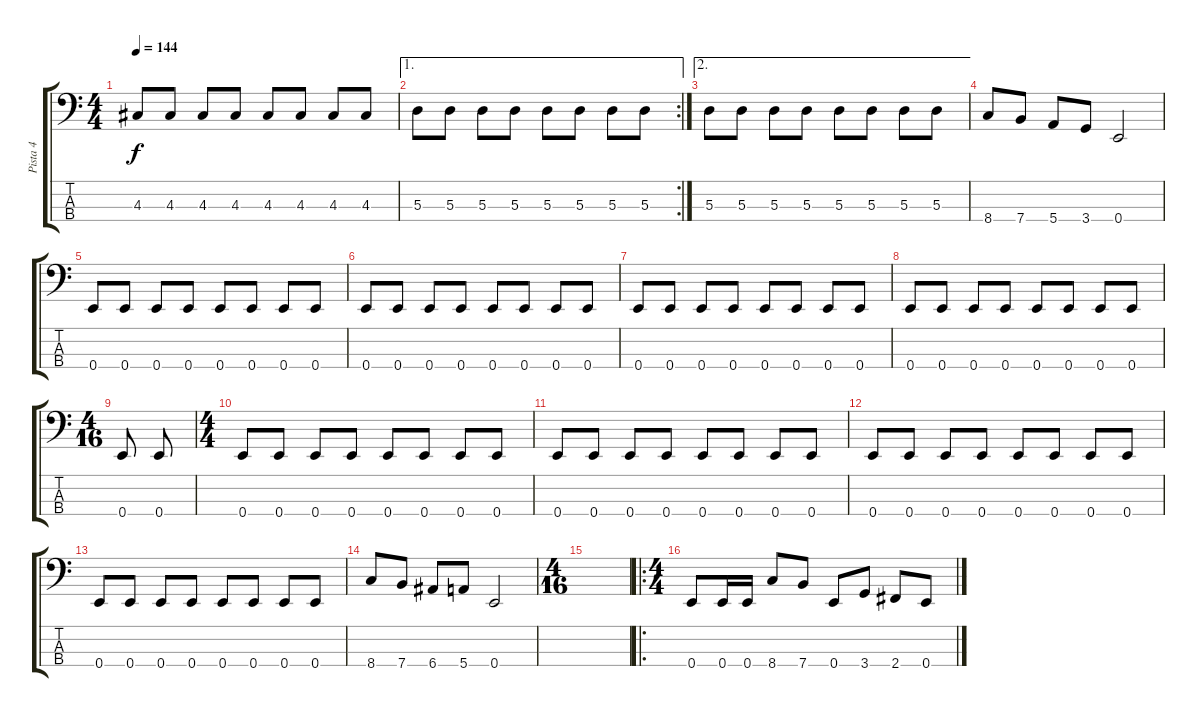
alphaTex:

\track ("Pista 4" "Pista 4") {instrument electricbassfinger}
\staff {score tabs}
\tuning (G2 D2 A1 E1) {hide}
\ts (4 4)
\tempo 144
\clef f4
\ks c
4.3.8{dy f} 4.3.8 4.3.8 4.3.8 4.3.8 4.3.8 4.3.8 4.3.8 |
\ae 1
\rc 2
5.3.8 5.3.8 5.3.8 5.3.8 5.3.8 5.3.8 5.3.8 5.3.8 |
\ae 2
5.3.8 5.3.8 5.3.8 5.3.8 5.3.8 5.3.8 5.3.8 5.3.8 |
8.4.8 7.4.8 5.4.8 3.4.8 0.4.2 |
0.4.8 0.4.8 0.4.8 0.4.8 0.4.8 0.4.8 0.4.8 0.4.8 |
0.4.8 0.4.8 0.4.8 0.4.8 0.4.8 0.4.8 0.4.8 0.4.8 |
0.4.8 0.4.8 0.4.8 0.4.8 0.4.8 0.4.8 0.4.8 0.4.8 |
0.4.8 0.4.8 0.4.8 0.4.8 0.4.8 0.4.8 0.4.8 0.4.8 |
\ts (4 16)
0.4.8 0.4.8 |
\ts (4 4)
0.4.8 0.4.8 0.4.8 0.4.8 0.4.8 0.4.8 0.4.8 0.4.8 |
0.4.8 0.4.8 0.4.8 0.4.8 0.4.8 0.4.8 0.4.8 0.4.8 |
0.4.8 0.4.8 0.4.8 0.4.8 0.4.8 0.4.8 0.4.8 0.4.8 |
0.4.8 0.4.8 0.4.8 0.4.8 0.4.8 0.4.8 0.4.8 0.4.8 |
8.4.8 7.4.8 6.4.8 5.4.8 0.4.2 |
\ts (4 16)
|
\ro
\ts (4 4)
0.4.8 0.4.16 0.4.16 8.4.8 7.4.8 0.4.8 3.4.8 2.4.8 0.4.8
